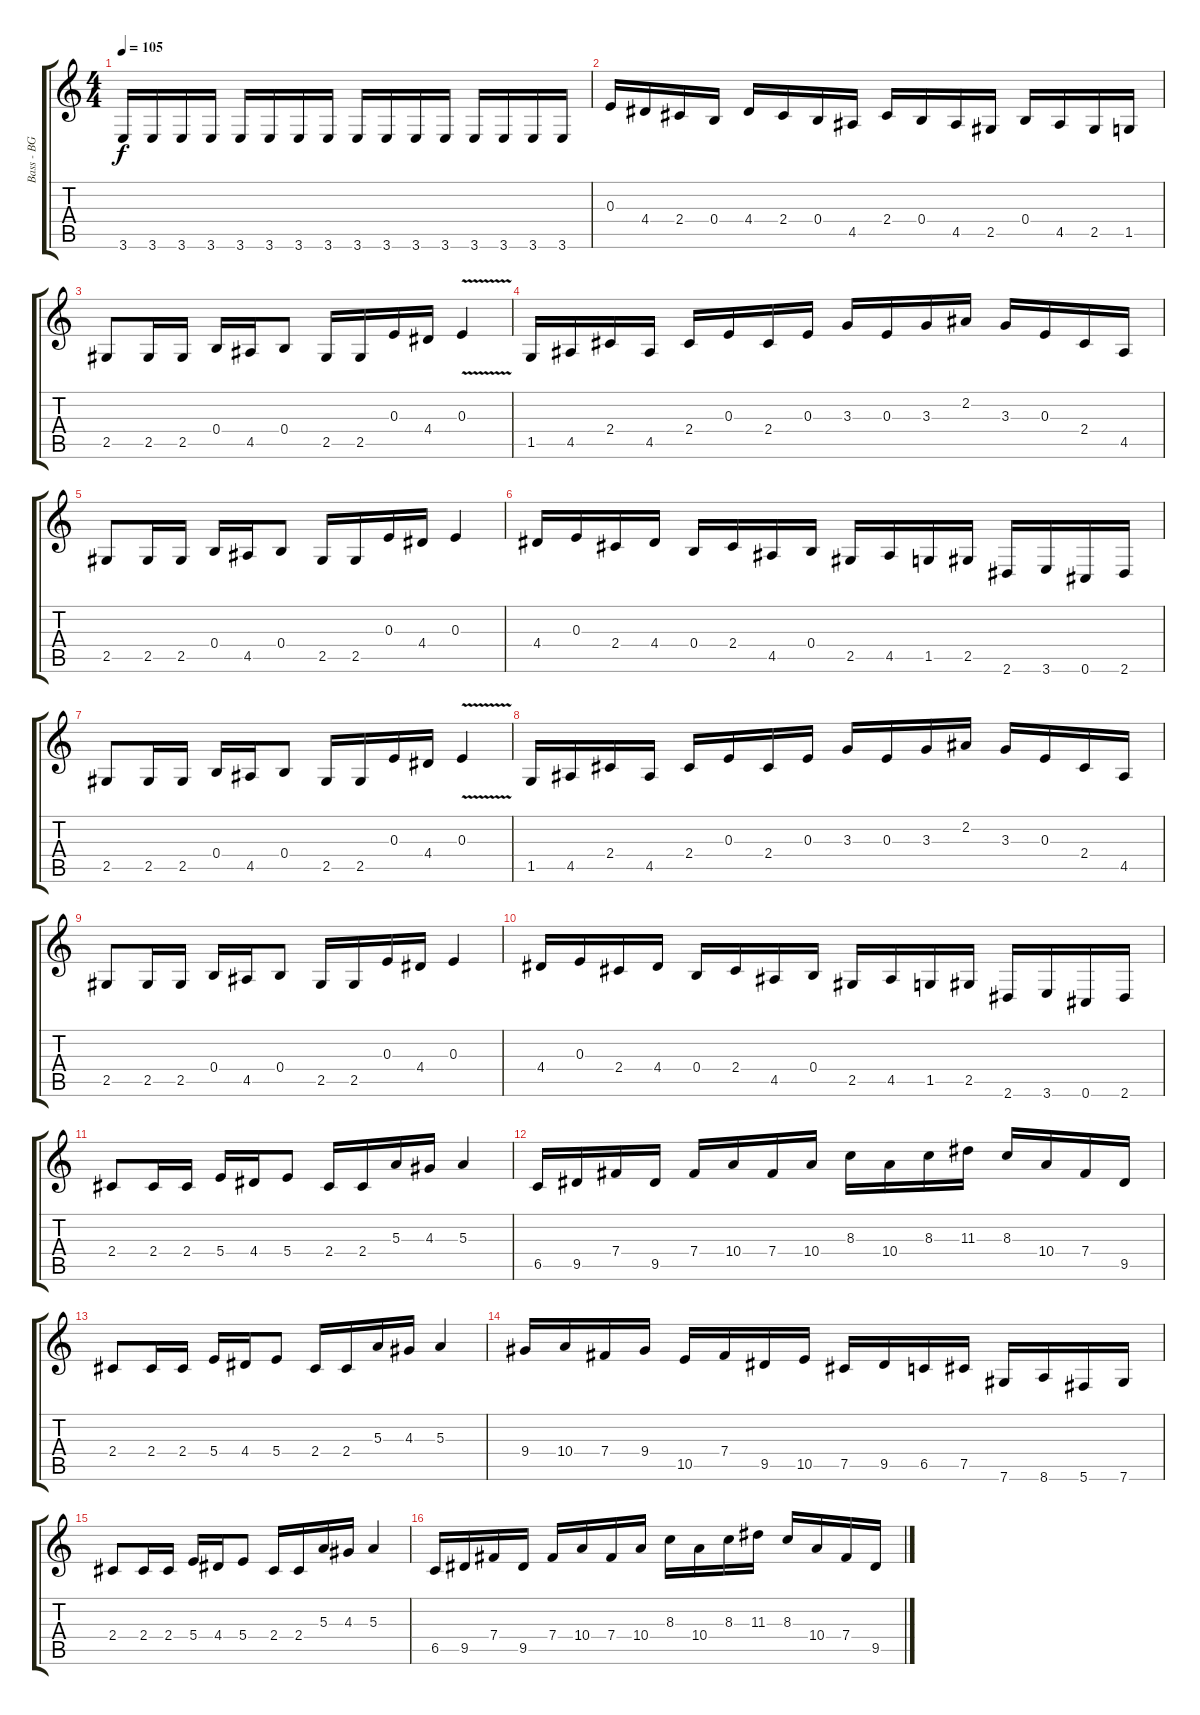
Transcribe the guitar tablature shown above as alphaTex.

\track ("Bass - BG" "Bass - BG") {instrument electricbassfinger}
\staff {score tabs}
\tuning (Db4 Ab3 E3 B2 Gb2 Db2) {hide}
\ts (4 4)
\tempo 105
\clef g2
\ks c
3.6.16{dy f} 3.6.16 3.6.16 3.6.16 3.6.16 3.6.16 3.6.16 3.6.16 3.6.16 3.6.16 3.6.16 3.6.16 3.6.16 3.6.16 3.6.16 3.6.16 |
0.3.16 4.4.16 2.4.16 0.4.16 4.4.16 2.4.16 0.4.16 4.5.16 2.4.16 0.4.16 4.5.16 2.5.16 0.4.16 4.5.16 2.5.16 1.5.16 |
2.5.8 2.5.16 2.5.16 0.4.16 4.5.16 0.4.8 2.5.16 2.5.16 0.3.16 4.4.16 0.3{v}.4 |
1.5.16 4.5.16 2.4.16 4.5.16 2.4.16 0.3.16 2.4.16 0.3.16 3.3.16 0.3.16 3.3.16 2.2.16 3.3.16 0.3.16 2.4.16 4.5.16 |
2.5.8 2.5.16 2.5.16 0.4.16 4.5.16 0.4.8 2.5.16 2.5.16 0.3.16 4.4.16 0.3.4 |
4.4.16 0.3.16 2.4.16 4.4.16 0.4.16 2.4.16 4.5.16 0.4.16 2.5.16 4.5.16 1.5.16 2.5.16 2.6.16 3.6.16 0.6.16 2.6.16 |
2.5.8 2.5.16 2.5.16 0.4.16 4.5.16 0.4.8 2.5.16 2.5.16 0.3.16 4.4.16 0.3{v}.4 |
1.5.16 4.5.16 2.4.16 4.5.16 2.4.16 0.3.16 2.4.16 0.3.16 3.3.16 0.3.16 3.3.16 2.2.16 3.3.16 0.3.16 2.4.16 4.5.16 |
2.5.8 2.5.16 2.5.16 0.4.16 4.5.16 0.4.8 2.5.16 2.5.16 0.3.16 4.4.16 0.3.4 |
4.4.16 0.3.16 2.4.16 4.4.16 0.4.16 2.4.16 4.5.16 0.4.16 2.5.16 4.5.16 1.5.16 2.5.16 2.6.16 3.6.16 0.6.16 2.6.16 |
2.4.8 2.4.16 2.4.16 5.4.16 4.4.16 5.4.8 2.4.16 2.4.16 5.3.16 4.3.16 5.3.4 |
6.5.16 9.5.16 7.4.16 9.5.16 7.4.16 10.4.16 7.4.16 10.4.16 8.3.16 10.4.16 8.3.16 11.3.16 8.3.16 10.4.16 7.4.16 9.5.16 |
2.4.8 2.4.16 2.4.16 5.4.16 4.4.16 5.4.8 2.4.16 2.4.16 5.3.16 4.3.16 5.3.4 |
9.4.16 10.4.16 7.4.16 9.4.16 10.5.16 7.4.16 9.5.16 10.5.16 7.5.16 9.5.16 6.5.16 7.5.16 7.6.16 8.6.16 5.6.16 7.6.16 |
2.4.8 2.4.16 2.4.16 5.4.16 4.4.16 5.4.8 2.4.16 2.4.16 5.3.16 4.3.16 5.3.4 |
6.5.16 9.5.16 7.4.16 9.5.16 7.4.16 10.4.16 7.4.16 10.4.16 8.3.16 10.4.16 8.3.16 11.3.16 8.3.16 10.4.16 7.4.16 9.5.16
